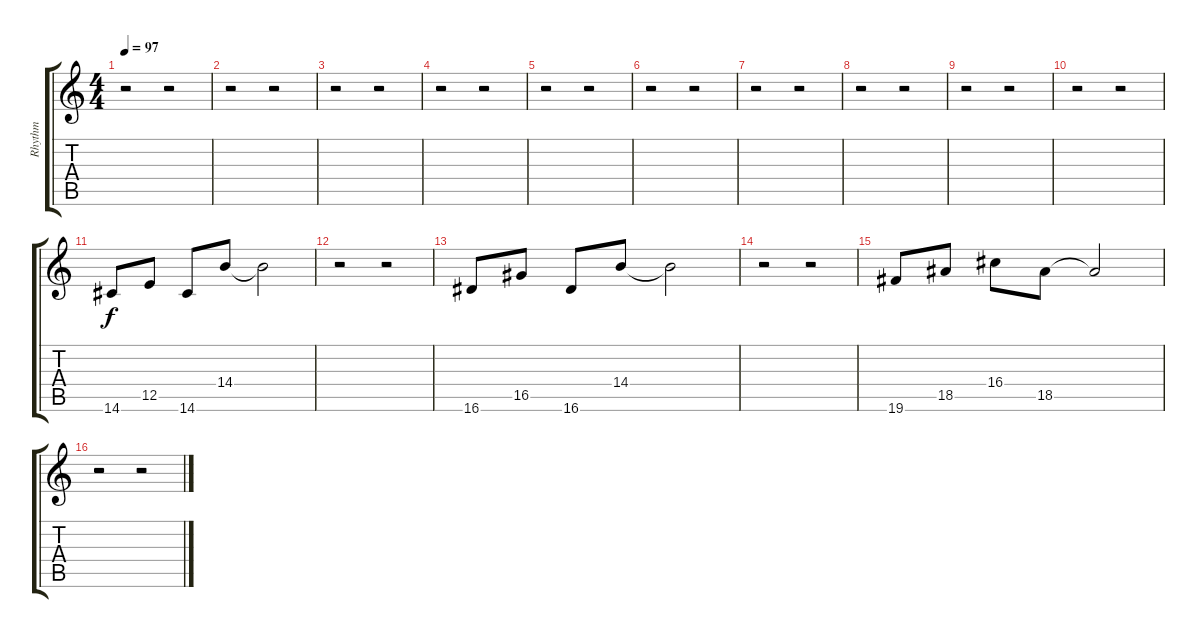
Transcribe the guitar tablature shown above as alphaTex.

\track ("Rhythm" "Rhythm") {instrument acousticguitarnylon}
\staff {score tabs}
\tuning (B3 Gb3 D3 A2 E2 B1) {hide}
\ts (4 4)
\tempo 97
\clef g2
\ks c
r.2{dy f} r.2 |
r.2 r.2 |
r.2 r.2 |
r.2 r.2 |
r.2 r.2 |
r.2 r.2 |
r.2 r.2 |
\section ("" "")
r.2 r.2 |
r.2 r.2 |
\section ("" "")
r.2 r.2 |
14.6.8 12.5.8 14.6.8 14.4.8 14.4{t}.2 |
r.2 r.2 |
16.6.8 16.5.8 16.6.8 14.4.8 14.4{t}.2 |
r.2 r.2 |
19.6.8 18.5.8 16.4.8 18.5.8 18.5{t}.2 |
r.2 r.2
